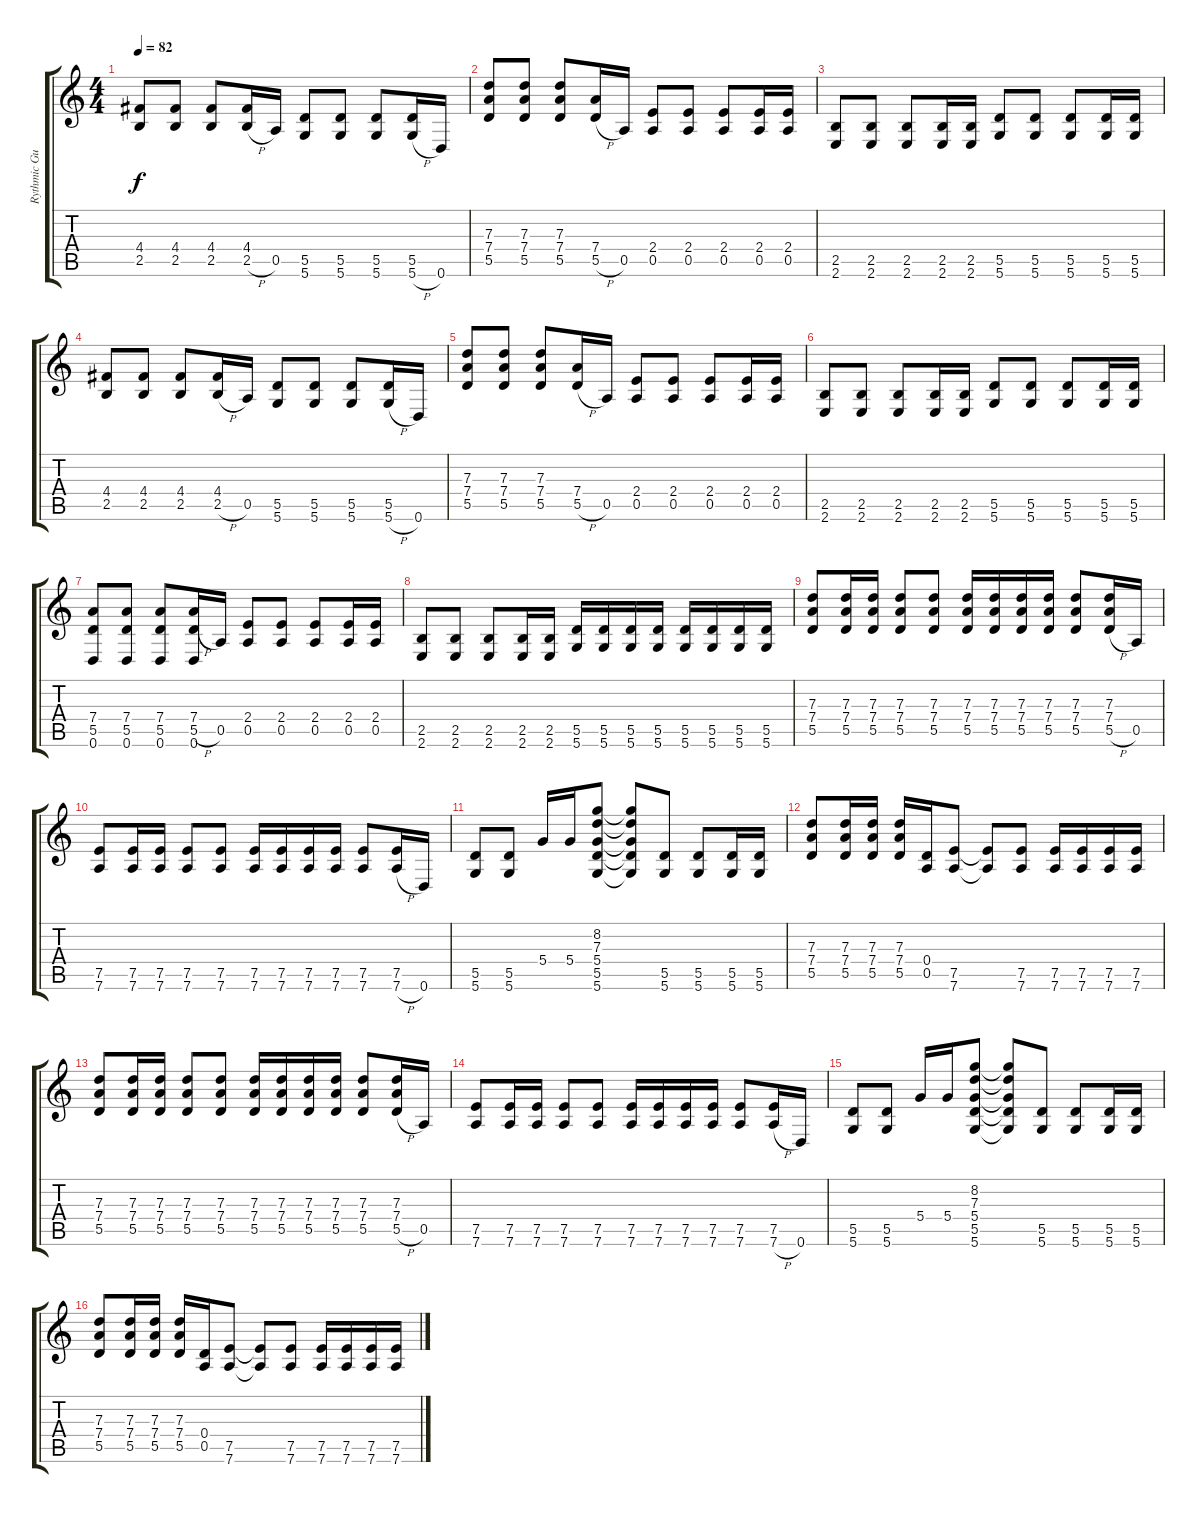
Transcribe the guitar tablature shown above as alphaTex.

\track ("Rythmic Guitar" "Rythmic Gu") {instrument distortionguitar}
\staff {score tabs}
\tuning (E4 B3 G3 D3 A2 D2) {hide}
\ts (4 4)
\tempo 82
\clef g2
\ks c
(4.4 2.5).8{dy f} (4.4 2.5).8 (4.4 2.5).8 (4.4 2.5{h}).16 0.5.16 (5.5 5.6).8 (5.5 5.6).8 (5.5 5.6).8 (5.5 5.6{h}).16 0.6.16 |
(7.3 7.4 5.5).8 (7.3 7.4 5.5).8 (7.3 7.4 5.5).8 (7.4 5.5{h}).16 0.5.16 (2.4 0.5).8 (2.4 0.5).8 (2.4 0.5).8 (2.4 0.5).16 (2.4 0.5).16 |
(2.5 2.6).8 (2.5 2.6).8 (2.5 2.6).8 (2.5 2.6).16 (2.5 2.6).16 (5.5 5.6).8 (5.5 5.6).8 (5.5 5.6).8 (5.5 5.6).16 (5.5 5.6).16 |
(4.4 2.5).8 (4.4 2.5).8 (4.4 2.5).8 (4.4 2.5{h}).16 0.5.16 (5.5 5.6).8 (5.5 5.6).8 (5.5 5.6).8 (5.5 5.6{h}).16 0.6.16 |
(7.3 7.4 5.5).8 (7.3 7.4 5.5).8 (7.3 7.4 5.5).8 (7.4 5.5{h}).16 0.5.16 (2.4 0.5).8 (2.4 0.5).8 (2.4 0.5).8 (2.4 0.5).16 (2.4 0.5).16 |
(2.5 2.6).8 (2.5 2.6).8 (2.5 2.6).8 (2.5 2.6).16 (2.5 2.6).16 (5.5 5.6).8 (5.5 5.6).8 (5.5 5.6).8 (5.5 5.6).16 (5.5 5.6).16 |
(7.4 5.5 0.6).8 (7.4 5.5 0.6).8 (7.4 5.5 0.6).8 (7.4 5.5{h} 0.6).16 0.5.16 (2.4 0.5).8 (2.4 0.5).8 (2.4 0.5).8 (2.4 0.5).16 (2.4 0.5).16 |
(2.5 2.6).8 (2.5 2.6).8 (2.5 2.6).8 (2.5 2.6).16 (2.5 2.6).16 (5.5 5.6).16 (5.5 5.6).16 (5.5 5.6).16 (5.5 5.6).16 (5.5 5.6).16 (5.5 5.6).16 (5.5 5.6).16 (5.5 5.6).16 |
(7.3 7.4 5.5).8 (7.3 7.4 5.5).16 (7.3 7.4 5.5).16 (7.3 7.4 5.5).8 (7.3 7.4 5.5).8 (7.3 7.4 5.5).16 (7.3 7.4 5.5).16 (7.3 7.4 5.5).16 (7.3 7.4 5.5).16 (7.3 7.4 5.5).8 (7.3 7.4 5.5{h}).16 0.5.16 |
(7.5 7.6).8 (7.5 7.6).16 (7.5 7.6).16 (7.5 7.6).8 (7.5 7.6).8 (7.5 7.6).16 (7.5 7.6).16 (7.5 7.6).16 (7.5 7.6).16 (7.5 7.6).8 (7.5 7.6{h}).16 0.6.16 |
(5.5 5.6).8 (5.5 5.6).8 5.4.16 5.4.16 (8.2 7.3 5.4 5.5 5.6).8 (8.2{t} 7.3{t} 5.4{t} 5.5{t} 5.6{t}).8 (5.5 5.6).8 (5.5 5.6).8 (5.5 5.6).16 (5.5 5.6).16 |
(7.3 7.4 5.5).8 (7.3 7.4 5.5).16 (7.3 7.4 5.5).16 (7.3 7.4 5.5).16 (0.4 0.5).16 (7.5 7.6).8 (7.5{t} 7.6{t}).8 (7.5 7.6).8 (7.5 7.6).16 (7.5 7.6).16 (7.5 7.6).16 (7.5 7.6).16 |
(7.3 7.4 5.5).8 (7.3 7.4 5.5).16 (7.3 7.4 5.5).16 (7.3 7.4 5.5).8 (7.3 7.4 5.5).8 (7.3 7.4 5.5).16 (7.3 7.4 5.5).16 (7.3 7.4 5.5).16 (7.3 7.4 5.5).16 (7.3 7.4 5.5).8 (7.3 7.4 5.5{h}).16 0.5.16 |
(7.5 7.6).8 (7.5 7.6).16 (7.5 7.6).16 (7.5 7.6).8 (7.5 7.6).8 (7.5 7.6).16 (7.5 7.6).16 (7.5 7.6).16 (7.5 7.6).16 (7.5 7.6).8 (7.5 7.6{h}).16 0.6.16 |
(5.5 5.6).8 (5.5 5.6).8 5.4.16 5.4.16 (8.2 7.3 5.4 5.5 5.6).8 (8.2{t} 7.3{t} 5.4{t} 5.5{t} 5.6{t}).8 (5.5 5.6).8 (5.5 5.6).8 (5.5 5.6).16 (5.5 5.6).16 |
(7.3 7.4 5.5).8 (7.3 7.4 5.5).16 (7.3 7.4 5.5).16 (7.3 7.4 5.5).16 (0.4 0.5).16 (7.5 7.6).8 (7.5{t} 7.6{t}).8 (7.5 7.6).8 (7.5 7.6).16 (7.5 7.6).16 (7.5 7.6).16 (7.5 7.6).16
